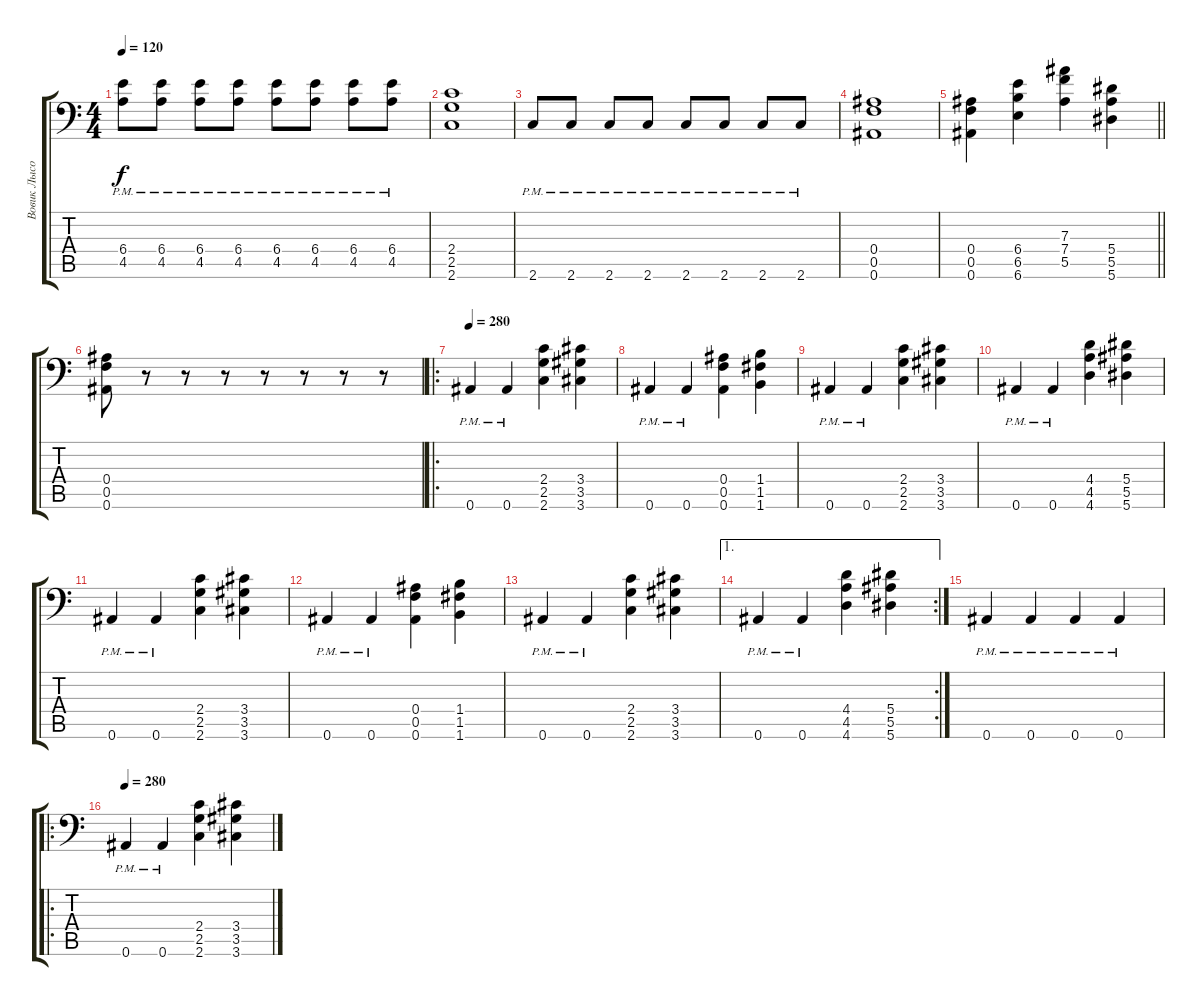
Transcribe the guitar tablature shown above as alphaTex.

\track ("Вовик Лысов-Гитара" "Вовик Лысо") {instrument distortionguitar}
\staff {score tabs}
\tuning (C4 G3 Eb3 Bb2 F2 Bb1) {hide}
\ts (4 4)
\tempo 120
\clef f4
\ks c
(6.4{pm} 4.5{pm}).8{dy f} (6.4{pm} 4.5{pm}).8 (6.4{pm} 4.5{pm}).8 (6.4{pm} 4.5{pm}).8 (6.4{pm} 4.5{pm}).8 (6.4{pm} 4.5{pm}).8 (6.4{pm} 4.5{pm}).8 (6.4{pm} 4.5{pm}).8 |
(2.4 2.5 2.6).1 |
2.6{pm}.8 2.6{pm}.8 2.6{pm}.8 2.6{pm}.8 2.6{pm}.8 2.6{pm}.8 2.6{pm}.8 2.6{pm}.8 |
(0.4 0.5 0.6).1 |
\barLineRight lightlight
(0.4 0.5 0.6).4 (6.4 6.5 6.6).4 (7.3 7.4 5.5).4 (5.4 5.5 5.6).4 |
(0.4 0.5 0.6).8 r.8 r.8 r.8 r.8 r.8 r.8 r.8 |
\ro
\tempo 280
0.6{pm}.4 0.6{pm}.4 (2.4 2.5 2.6).4 (3.4 3.5 3.6).4 |
0.6{pm}.4 0.6{pm}.4 (0.4 0.5 0.6).4 (1.4 1.5 1.6).4 |
0.6{pm}.4 0.6{pm}.4 (2.4 2.5 2.6).4 (3.4 3.5 3.6).4 |
0.6{pm}.4 0.6{pm}.4 (4.4 4.5 4.6).4 (5.4 5.5 5.6).4 |
0.6{pm}.4 0.6{pm}.4 (2.4 2.5 2.6).4 (3.4 3.5 3.6).4 |
0.6{pm}.4 0.6{pm}.4 (0.4 0.5 0.6).4 (1.4 1.5 1.6).4 |
0.6{pm}.4 0.6{pm}.4 (2.4 2.5 2.6).4 (3.4 3.5 3.6).4 |
\ae 1
\rc 2
0.6{pm}.4 0.6{pm}.4 (4.4 4.5 4.6).4 (5.4 5.5 5.6).4 |
0.6{pm}.4 0.6{pm}.4 0.6{pm}.4 0.6{pm}.4 |
\ro
\tempo 280
0.6{pm}.4 0.6{pm}.4 (2.4 2.5 2.6).4 (3.4 3.5 3.6).4
